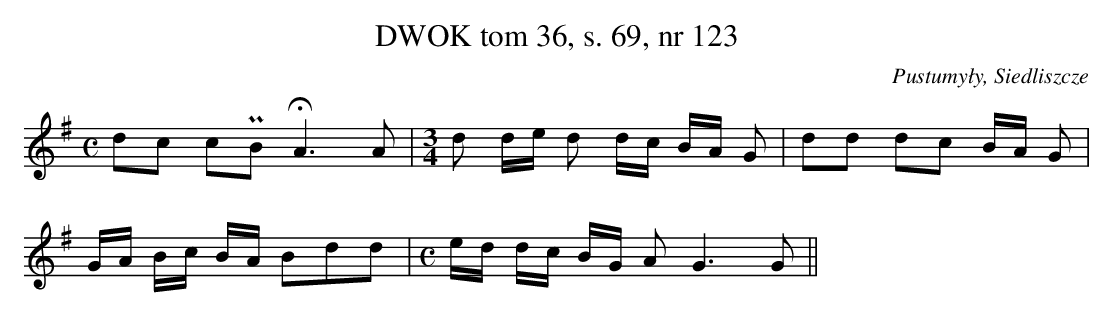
X:1
T: DWOK tom 36, s. 69, nr 123
O:Pustumyły, Siedliszcze
L:1/8
M:C
K:G
dc cPB HA3A|[M:3/4]d d/e/ d d/c/ B/A/ G|dd dc B/A/ G|
G/A/ B/c/ B/A/ Bdd|[M:C]e/d/ d/c/ B/G/ A G3G||
